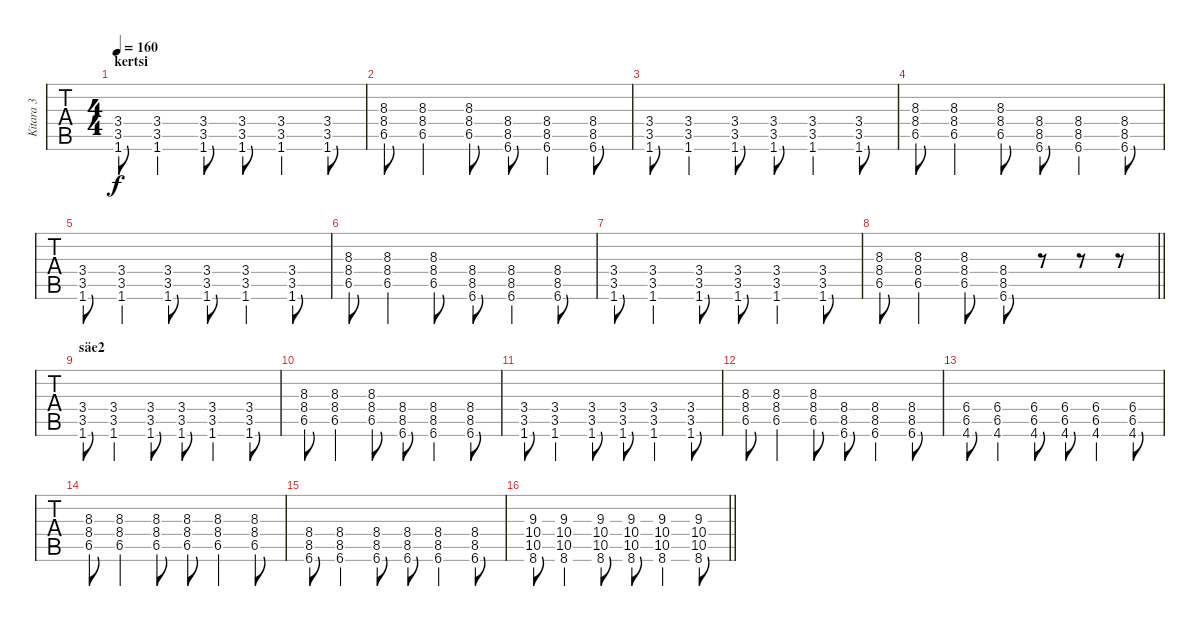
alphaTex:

\track ("Kitara 3" "Kitara 3") {instrument overdrivenguitar}
\staff {tabs}
\tuning (E4 B3 G3 D3 A2 E2) {hide}
\ts (4 4)
\section ("" "kertsi")
\tempo 160
\clef g2
\ks c
(3.4 3.5 1.6).8{dy f} (3.4 3.5 1.6).4 (3.4 3.5 1.6).8 (3.4 3.5 1.6).8 (3.4 3.5 1.6).4 (3.4 3.5 1.6).8 |
(8.3 8.4 6.5).8 (8.3 8.4 6.5).4 (8.3 8.4 6.5).8 (8.4 8.5 6.6).8 (8.4 8.5 6.6).4 (8.4 8.5 6.6).8 |
(3.4 3.5 1.6).8 (3.4 3.5 1.6).4 (3.4 3.5 1.6).8 (3.4 3.5 1.6).8 (3.4 3.5 1.6).4 (3.4 3.5 1.6).8 |
(8.3 8.4 6.5).8 (8.3 8.4 6.5).4 (8.3 8.4 6.5).8 (8.4 8.5 6.6).8 (8.4 8.5 6.6).4 (8.4 8.5 6.6).8 |
(3.4 3.5 1.6).8 (3.4 3.5 1.6).4 (3.4 3.5 1.6).8 (3.4 3.5 1.6).8 (3.4 3.5 1.6).4 (3.4 3.5 1.6).8 |
(8.3 8.4 6.5).8 (8.3 8.4 6.5).4 (8.3 8.4 6.5).8 (8.4 8.5 6.6).8 (8.4 8.5 6.6).4 (8.4 8.5 6.6).8 |
(3.4 3.5 1.6).8 (3.4 3.5 1.6).4 (3.4 3.5 1.6).8 (3.4 3.5 1.6).8 (3.4 3.5 1.6).4 (3.4 3.5 1.6).8 |
\barLineRight lightlight
(8.3 8.4 6.5).8 (8.3 8.4 6.5).4 (8.3 8.4 6.5).8 (8.4 8.5 6.6).8 r.8 r.8 r.8 |
\section ("" "säe2")
(3.4 3.5 1.6).8 (3.4 3.5 1.6).4 (3.4 3.5 1.6).8 (3.4 3.5 1.6).8 (3.4 3.5 1.6).4 (3.4 3.5 1.6).8 |
(8.3 8.4 6.5).8 (8.3 8.4 6.5).4 (8.3 8.4 6.5).8 (8.4 8.5 6.6).8 (8.4 8.5 6.6).4 (8.4 8.5 6.6).8 |
(3.4 3.5 1.6).8 (3.4 3.5 1.6).4 (3.4 3.5 1.6).8 (3.4 3.5 1.6).8 (3.4 3.5 1.6).4 (3.4 3.5 1.6).8 |
(8.3 8.4 6.5).8 (8.3 8.4 6.5).4 (8.3 8.4 6.5).8 (8.4 8.5 6.6).8 (8.4 8.5 6.6).4 (8.4 8.5 6.6).8 |
(6.4 6.5 4.6).8 (6.4 6.5 4.6).4 (6.4 6.5 4.6).8 (6.4 6.5 4.6).8 (6.4 6.5 4.6).4 (6.4 6.5 4.6).8 |
(8.3 8.4 6.5).8 (8.3 8.4 6.5).4 (8.3 8.4 6.5).8 (8.3 8.4 6.5).8 (8.3 8.4 6.5).4 (8.3 8.4 6.5).8 |
(8.4 8.5 6.6).8 (8.4 8.5 6.6).4 (8.4 8.5 6.6).8 (8.4 8.5 6.6).8 (8.4 8.5 6.6).4 (8.4 8.5 6.6).8 |
\barLineRight lightlight
(9.3 10.4 10.5 8.6).8 (9.3 10.4 10.5 8.6).4 (9.3 10.4 10.5 8.6).8 (9.3 10.4 10.5 8.6).8 (9.3 10.4 10.5 8.6).4 (9.3 10.4 10.5 8.6).8
